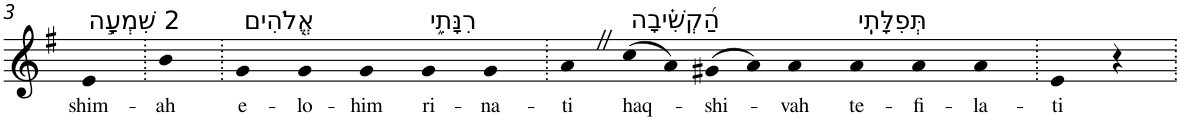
**kern	**text
*part1	*part1
*staff1	*staff1
*I"Piano	*
*I'Pno	*
!!LO:PB:g=z
*clefG2	*
*k[f#]	*
*G:	*
=3	=3
!LO:TX:a:t=2 שִׁמְעָ֣ה	!
!	!LO:LY:b
4e	shim-
=4.	=4.
!	!LO:LY:b
4b	-ah
=5.	=5.
!LO:TX:a:t=אֱ֭לֹהִים	!
!	!LO:LY:b
4g	e-
!	!LO:LY:b
4g	-lo-
!	!LO:LY:b
4g	-him
!LO:TX:a:t=רִנָּתִ֑י	!
!	!LO:LY:b
4g	ri-
!	!LO:LY:b
4g	-na-
=6.	=6.
!	!LO:LY:b
4aZ	-ti
!LO:TX:a:t=הַ֝קְשִׁ֗יבָה	!
!	!LO:LY:b
(>8cc	haq-
8a)	.
!	!LO:LY:b
(>8g#X	-shi-
8a)	.
!	!LO:LY:b
4a	-vah
!LO:TX:a:t=תְּפִלָּתִֽי	!
!	!LO:LY:b
4a	te-
!	!LO:LY:b
4a	-fi-
!	!LO:LY:b
4a	-la-
=7.	=7.
!	!LO:LY:b
4e	-ti
4r	.
=.	=.
*-	*-
